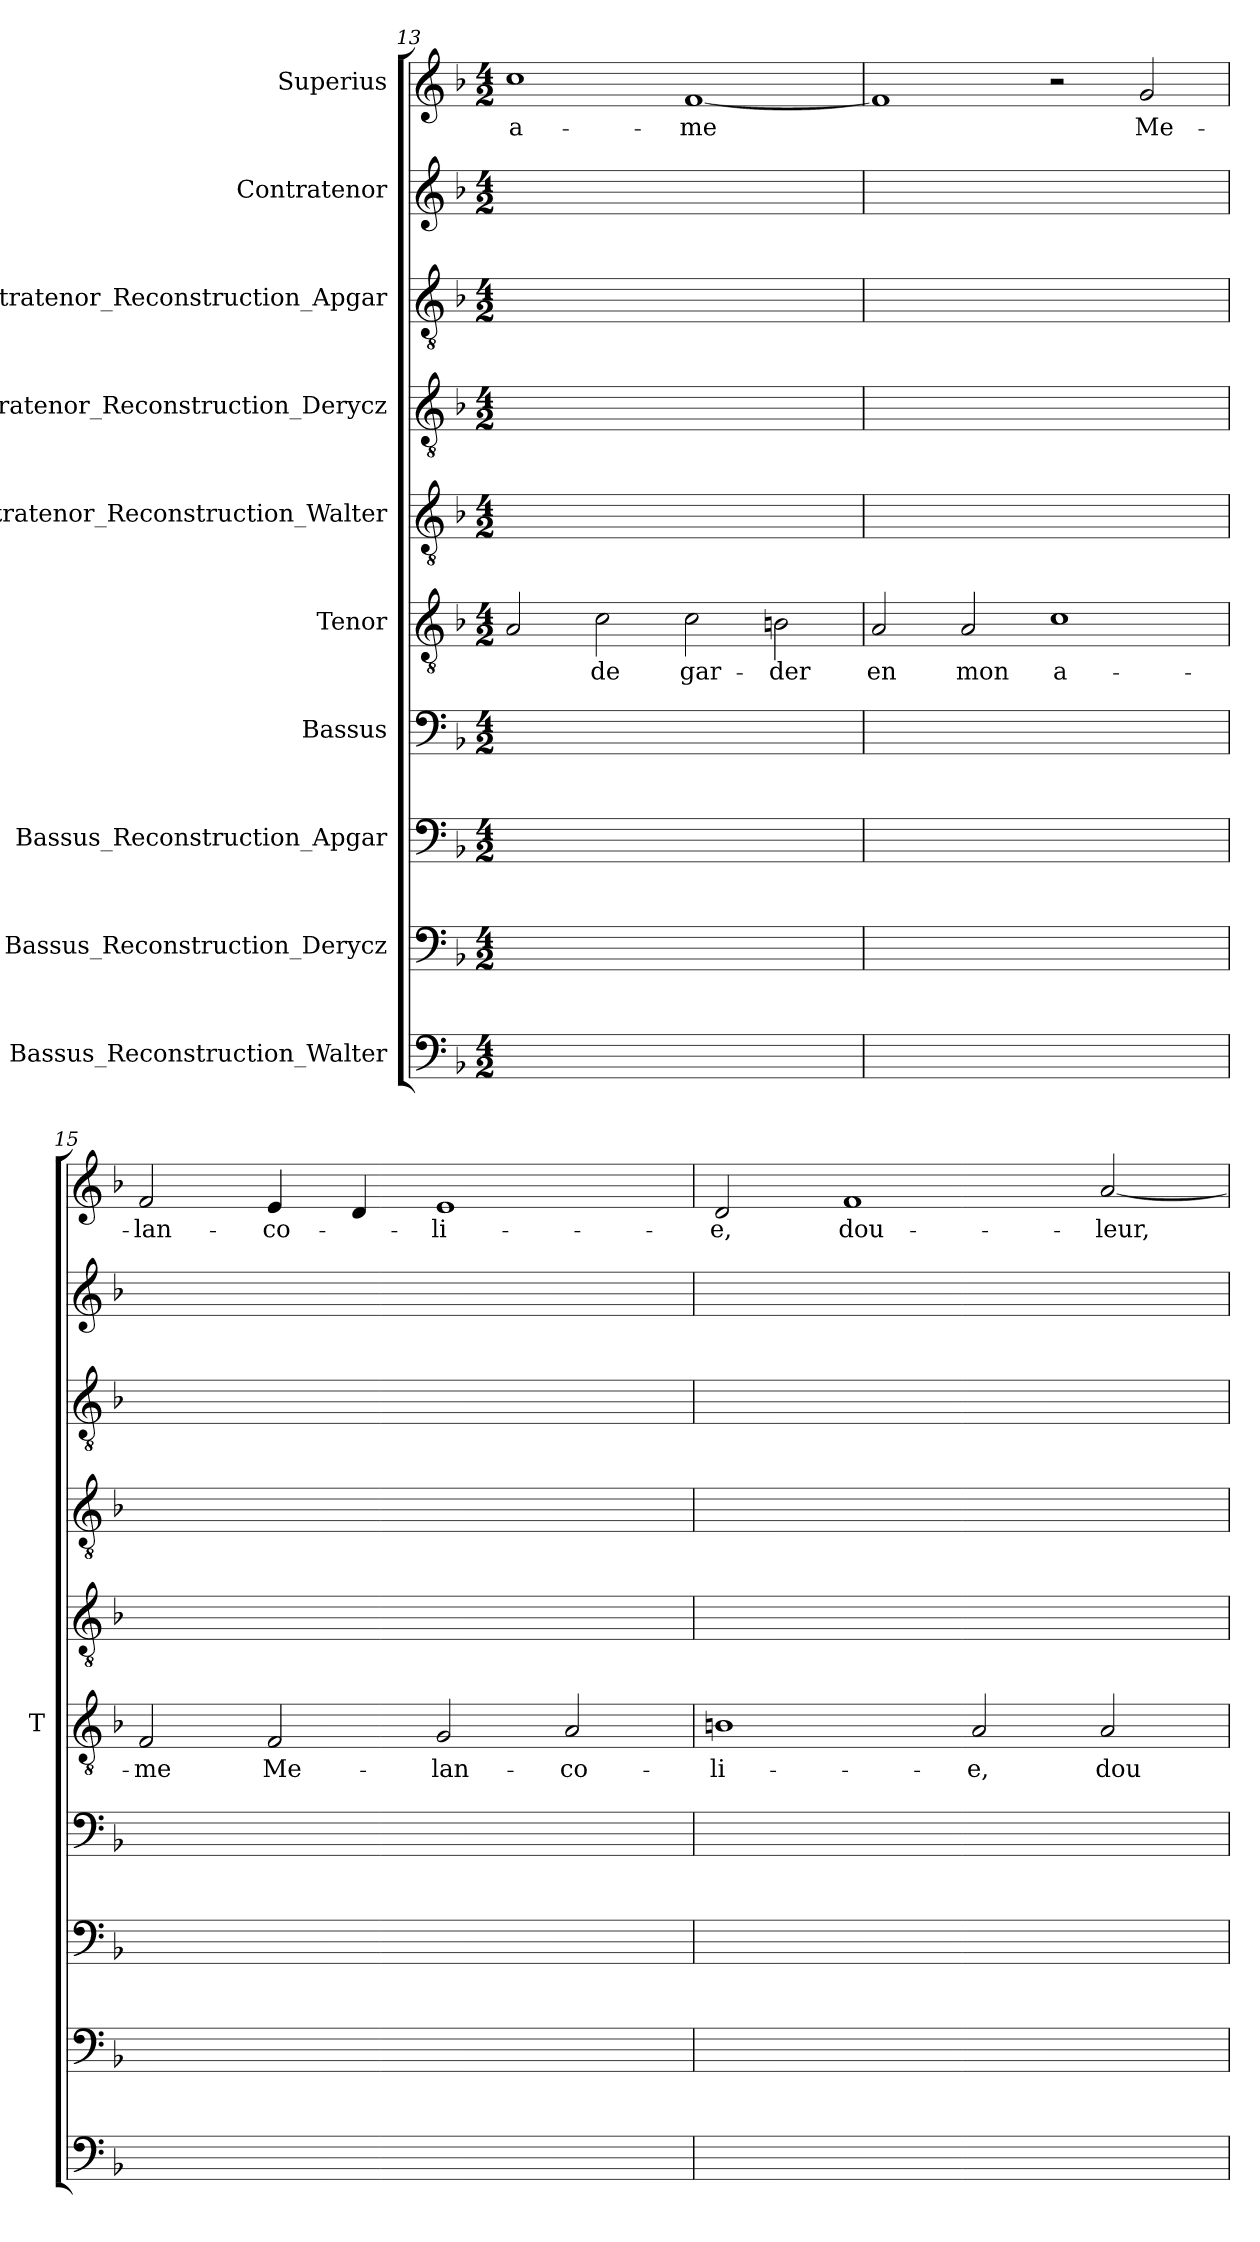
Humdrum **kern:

**kern	**kern	**kern	**kern	**kern	**text	**kern	**kern	**kern	**kern	**kern	**text
*part10	*part9	*part8	*part7	*part6	*part6	*part5	*part4	*part3	*part2	*part1	*part1
*staff10	*staff9	*staff8	*staff7	*staff6	*staff6	*staff5	*staff4	*staff3	*staff2	*staff1	*staff1
*I"Bassus_Reconstruction_Walter	*I"Bassus_Reconstruction_Derycz	*I"Bassus_Reconstruction_Apgar	*I"Bassus	*I"Tenor	*	*I"Contratenor_Reconstruction_Walter	*I"Contratenor_Reconstruction_Derycz	*I"Contratenor_Reconstruction_Apgar	*I"Contratenor	*I"Superius	*
*	*	*	*	*I'T	*	*	*	*	*	*	*
*clefF4	*clefF4	*clefF4	*clefF4	*clefGv2	*	*clefGv2	*clefGv2	*clefGv2	*clefG2	*clefG2	*
*k[b-]	*k[b-]	*k[b-]	*k[b-]	*k[b-]	*	*k[b-]	*k[b-]	*k[b-]	*k[b-]	*k[b-]	*
*M4/2	*M4/2	*M4/2	*M4/2	*M4/2	*	*M4/2	*M4/2	*M4/2	*M4/2	*M4/2	*
=13	=13	=13	=13	=13	=13	=13	=13	=13	=13	=13	=13
0ryy	0ryy	0ryy	0ryy	2A	.	0ryy	0ryy	0ryy	0ryy	1cc	a-
.	.	.	.	2c	-de	.	.	.	.	.	.
.	.	.	.	2c	gar-	.	.	.	.	[1f	-me
.	.	.	.	2Bn	-der	.	.	.	.	.	.
=14	=14	=14	=14	=14	=14	=14	=14	=14	=14	=14	=14
0ryy	0ryy	0ryy	0ryy	2A	-en	0ryy	0ryy	0ryy	0ryy	1f]	.
.	.	.	.	2A	-mon	.	.	.	.	.	.
.	.	.	.	1c	a-	.	.	.	.	2r	.
.	.	.	.	.	.	.	.	.	.	2g	Me-
=15	=15	=15	=15	=15	=15	=15	=15	=15	=15	=15	=15
0ryy	0ryy	0ryy	0ryy	2F	-me	0ryy	0ryy	0ryy	0ryy	2f	lan-
.	.	.	.	2F	Me-	.	.	.	.	4e	co-
.	.	.	.	.	.	.	.	.	.	4d	.
.	.	.	.	2G	lan-	.	.	.	.	1e	li-
.	.	.	.	2A	co-	.	.	.	.	.	.
=16	=16	=16	=16	=16	=16	=16	=16	=16	=16	=16	=16
0ryy	0ryy	0ryy	0ryy	1Bn	li-	0ryy	0ryy	0ryy	0ryy	2d	-e,
.	.	.	.	.	.	.	.	.	.	1f	dou-
.	.	.	.	2A	-e,	.	.	.	.	.	.
.	.	.	.	2A	dou-	.	.	.	.	[2a	-leur,
=	=	=	=	=	=	=	=	=	=	=	=
*-	*-	*-	*-	*-	*-	*-	*-	*-	*-	*-	*-
